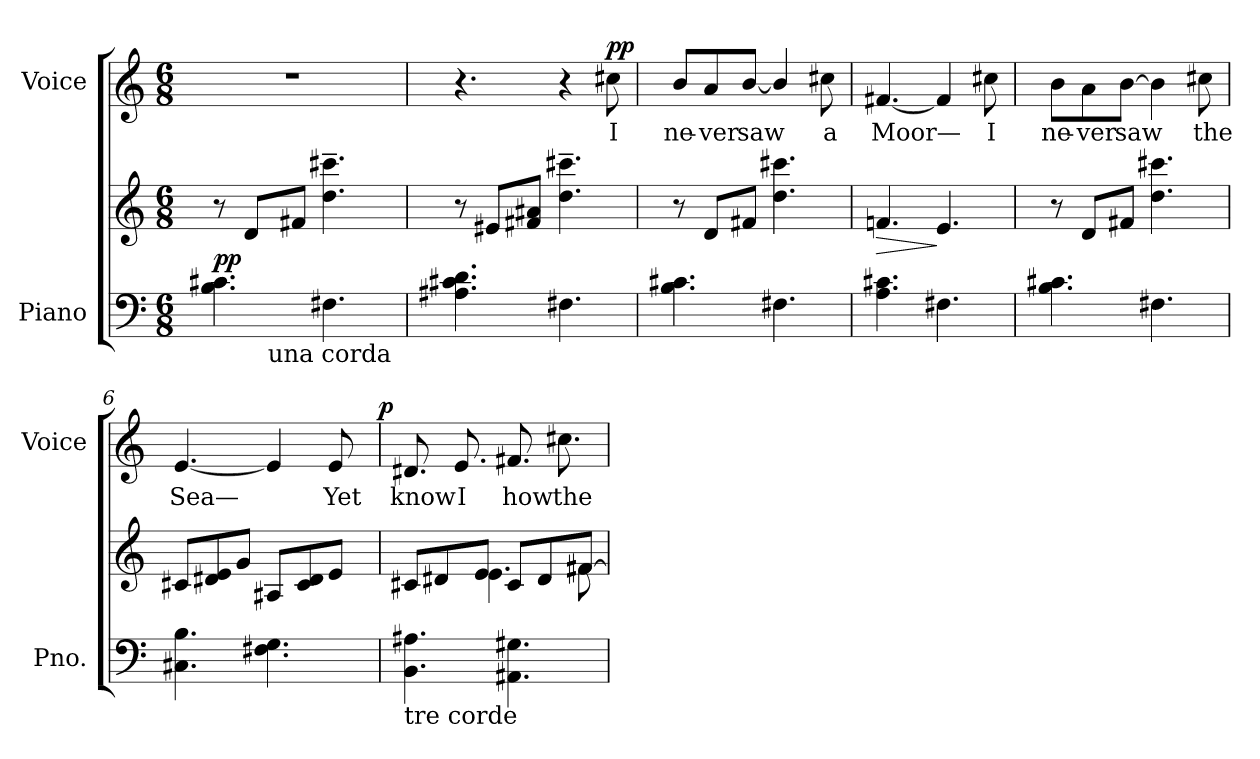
**kern	**kern	**dynam	**kern	**text	**dynam
*part2	*part2	*part2	*part1	*part1	*part1
*staff3	*staff2	*staff2/3	*staff1	*staff1	*staff1
*I"Piano	*	*	*I"Voice	*	*
*I'Pno.	*	*	*I'Voice	*	*
!!LO:PB:g=z
*clefF4	*clefG2	*	*clefG2	*	*
*k[]	*k[]	*	*k[]	*	*
*M6/8	*M6/8	*	*M6/8	*	*
=1	=1	=1	=1	=1	=1
!	!	!	!LO:N:vis=1	!	!
*^	*	*	*	*	*
4.Bi\ 4.c#Xi	8ryy	8r	pp	2.r	.	.
.	32ryy	8di/L	.	.	.	.
.	128ryy	.	.	.	.	.
.	256ryy	.	.	.	.	.
.	1024ryy	.	.	.	.	.
!	!LO:TX:b:t=una corda	!	!	!	!	!
.	2ryy	.	.	.	.	.
.	.	8f#Xi/J	.	.	.	.
4.F#Xi\	.	4.ddi\~ 4.ccc#Xi~	.	.	.	.
.	16ryy	.	.	.	.	.
.	64ryy	.	.	.	.	.
.	512.ryy	.	.	.	.	.
*v	*v	*	*	*	*	*
=2	=2	=2	=2	=2	=2
4.A#Xi\ 4.c#Xi 4.di	8r	.	4.r	.	.
.	8e#Xi/L	.	.	.	.
.	8f#Xi/ 8a#XiJ	.	.	.	.
4.F#Xi\	4.ddi\~ 4.ccc#Xi~	.	4r	.	.
!	!	!	!	!LO:LY:b:color=#000000	!
.	.	.	8cc#Xi\	I	pp
=3	=3	=3	=3	=3	=3
!	!	!	!	!LO:LY:b:color=#000000	!
4.Bi\ 4.c#Xi	8r	.	8bi/L	ne-	.
!	!	!	!	!LO:LY:b:color=#000000	!
.	8di/L	.	8ai/	-ver	.
!	!	!	!	!LO:LY:b:color=#000000	!
.	8f#Xi/J	.	[<8bi/J	saw	.
4.F#Xi\	4.ddi\ 4.ccc#Xi	.	4bi/]	.	.
!	!	!	!	!LO:LY:b:color=#000000	!
.	.	.	8cc#Xi\	a	.
=4	=4	=4	=4	=4	=4
!	!	!LO:HP:b	!	!	!
!	!	!	!	!LO:LY:b:color=#000000	!
4.Ai\ 4.c#Xi	4.fni/	>	[<4.f#Xi/	Moor—	.
4.F#Xi\	4.ei/	]	4f#i/]	.	.
!	!	!	!	!LO:LY:b:color=#000000	!
.	.	.	8cc#Xi\	I	.
!!LO:LB:g=z
=5	=5	=5	=5	=5	=5
!	!	!	!	!LO:LY:b:color=#000000	!
4.Bi\ 4.c#Xi	8r	.	8bi\L	ne-	.
!	!	!	!	!LO:LY:b:color=#000000	!
.	8di/L	.	8ai\	-ver	.
!	!	!	!	!LO:LY:b:color=#000000	!
.	8f#Xi/J	.	[>8bi\J	saw	.
4.F#Xi\	4.ddi\ 4.ccc#Xi	.	4bi\]	.	.
!	!	!	!	!LO:LY:b:color=#000000	!
.	.	.	8cc#Xi\	the	.
=6	=6	=6	=6	=6	=6
!	!	!	!	!LO:LY:b:color=#000000	!
*	*	*	*^	*	*
4.C#Xi\ 4.Bi	8c#Xi/L	.	[<4.ei/	2ryy	Sea—	.
.	8d#Xi/ 8ei	.	.	.	.	.
.	8gi/J	.	.	.	.	.
4.F#Xi\ 4.Gi	8A#Xi/L	.	4ei/]	.	.	.
.	8c#i/ 8d#i	.	.	8ryy	.	.
!	!	!	!	!	!LO:LY:b:color=#000000	!
.	8ei/J	.	8ei/	16ryy	Yet	.
.	.	.	.	32ryy	.	.
.	.	.	.	64ryy	.	.
.	.	.	.	128...ryy	.	.
.	.	.	.	1024ryy	.	p
*	*	*	*v	*v	*	*
=7	=7	=7	=7	=7	=7
*	*^	*	*	*	*
*	*	*	*	*^	*	*
!LO:TX:b:t=tre corde	!	!	!	!	!	!	!
!	!	!	!	!	!	!LO:LY:b:color=#000000	!
*	*	*	*	*v	*v	*	*
4.BBi\ 4.A#Xi	8c#Xi/L	4ryy	.	8.d#Xi/	know	.
.	8d#Xi/	.	.	.	.	.
!	!	!	!	!	!LO:LY:b:color=#000000	!
.	.	.	.	8.ei/	I	.
.	8ei/J	4.ei\	.	.	.	.
!	!	!	!	!	!LO:LY:b:color=#000000	!
4.AA#Xi\ 4.G#Xi	8c#i/L	.	.	8.f#Xi/	how	.
.	8d#i/	.	.	.	.	.
!	!	!	!	!	!LO:LY:b:color=#000000	!
.	.	.	.	8.cc#Xi\	the	.
.	[<8f#Xi/J	8f#i\	.	.	.	.
*	*v	*v	*	*	*	*
=	=	=	=	=	=
*-	*-	*-	*-	*-	*-
